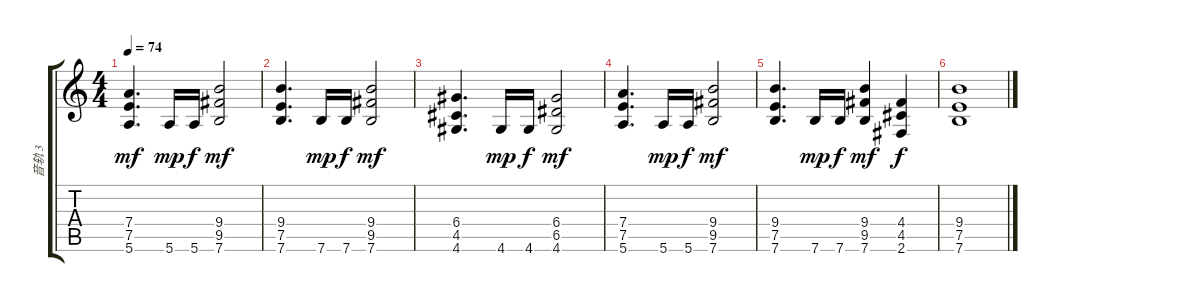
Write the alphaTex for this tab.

\track ("音轨 3" "音轨 3") {instrument overdrivenguitar}
\staff {score tabs}
\tuning (E4 B3 G3 D3 A2 E2) {hide}
\ts (4 4)
\tempo 74
\clef g2
\ks c
(7.4 7.5 5.6).4{d dy mf} 5.6.16{dy mp} 5.6.16{dy f} (9.4 9.5 7.6).2{dy mf} |
(9.4 7.5 7.6).4{d} 7.6.16{dy mp} 7.6.16{dy f} (9.4 9.5 7.6).2{dy mf} |
(6.4 4.5 4.6).4{d} 4.6.16{dy mp} 4.6.16{dy f} (6.4 6.5 4.6).2{dy mf} |
(7.4 7.5 5.6).4{d} 5.6.16{dy mp} 5.6.16{dy f} (9.4 9.5 7.6).2{dy mf} |
(9.4 7.5 7.6).4{d} 7.6.16{dy mp} 7.6.16{dy f} (9.4 9.5 7.6).4{dy mf} (4.4 4.5 2.6).4{dy f} |
(9.4 7.5 7.6).1
